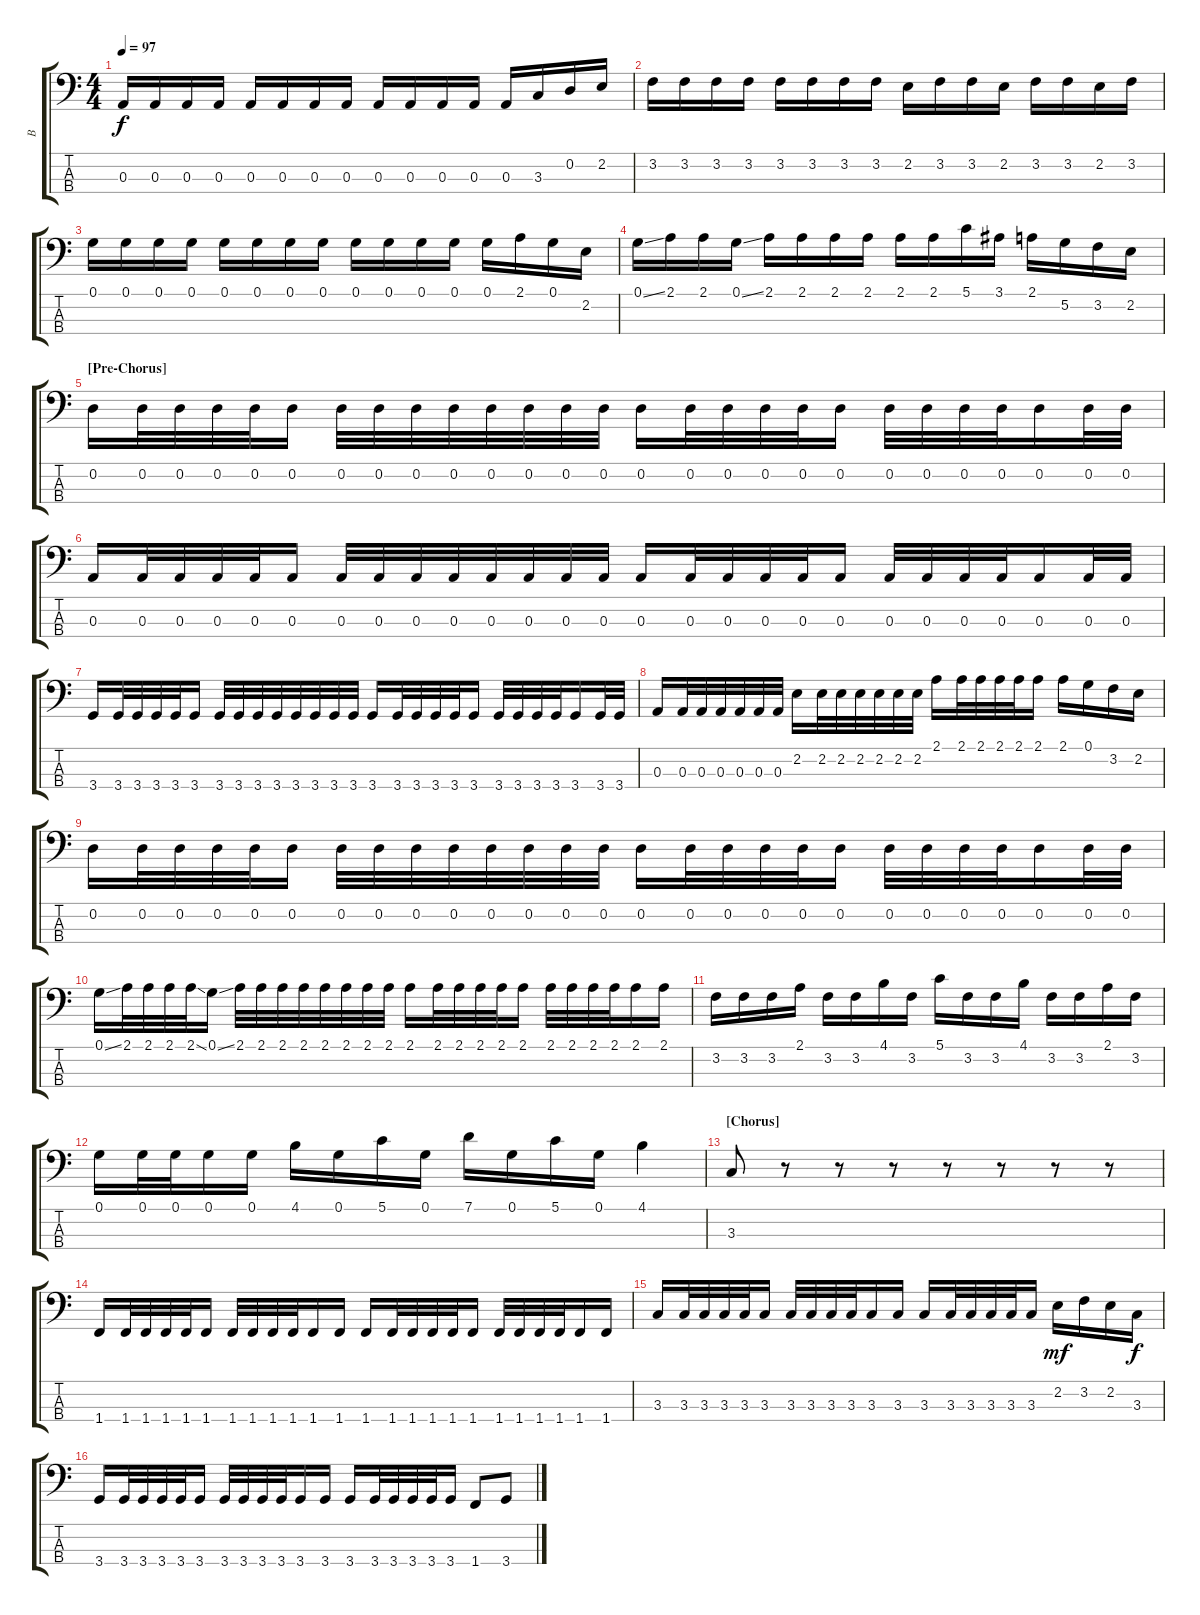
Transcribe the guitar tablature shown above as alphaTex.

\track ("B" "B") {instrument electricbasspick}
\staff {score tabs}
\tuning (G2 D2 A1 E1) {hide}
\ts (4 4)
\tempo 97
\clef f4
\ks c
0.3.16{dy f} 0.3.16 0.3.16 0.3.16 0.3.16 0.3.16 0.3.16 0.3.16 0.3.16 0.3.16 0.3.16 0.3.16 0.3.16 3.3.16 0.2.16 2.2.16 |
3.2.16 3.2.16 3.2.16 3.2.16 3.2.16 3.2.16 3.2.16 3.2.16 2.2.16 3.2.16 3.2.16 2.2.16 3.2.16 3.2.16 2.2.16 3.2.16 |
0.1.16 0.1.16 0.1.16 0.1.16 0.1.16 0.1.16 0.1.16 0.1.16 0.1.16 0.1.16 0.1.16 0.1.16 0.1.16 2.1.16 0.1.16 2.2.16 |
0.1{ss}.16 2.1.16 2.1.16 0.1{ss}.16 2.1.16 2.1.16 2.1.16 2.1.16 2.1.16 2.1.16 5.1.16 3.1.16 2.1.16 5.2.16 3.2.16 2.2.16 |
\section ("" "[Pre-Chorus]")
0.2.16 0.2.32 0.2.32 0.2.32 0.2.32 0.2.16 0.2.32 0.2.32 0.2.32 0.2.32 0.2.32 0.2.32 0.2.32 0.2.32 0.2.16 0.2.32 0.2.32 0.2.32 0.2.32 0.2.16 0.2.32 0.2.32 0.2.32 0.2.32 0.2.16 0.2.32 0.2.32 |
0.3.16 0.3.32 0.3.32 0.3.32 0.3.32 0.3.16 0.3.32 0.3.32 0.3.32 0.3.32 0.3.32 0.3.32 0.3.32 0.3.32 0.3.16 0.3.32 0.3.32 0.3.32 0.3.32 0.3.16 0.3.32 0.3.32 0.3.32 0.3.32 0.3.16 0.3.32 0.3.32 |
3.4.16 3.4.32 3.4.32 3.4.32 3.4.32 3.4.16 3.4.32 3.4.32 3.4.32 3.4.32 3.4.32 3.4.32 3.4.32 3.4.32 3.4.16 3.4.32 3.4.32 3.4.32 3.4.32 3.4.16 3.4.32 3.4.32 3.4.32 3.4.32 3.4.16 3.4.32 3.4.32 |
0.3.16 0.3.32 0.3.32 0.3.32 0.3.32 0.3.32 0.3.32 2.2.16 2.2.32 2.2.32 2.2.32 2.2.32 2.2.32 2.2.32 2.1.16 2.1.32 2.1.32 2.1.32 2.1.32 2.1.16 2.1.16 0.1.16 3.2.16 2.2.16 |
0.2.16 0.2.32 0.2.32 0.2.32 0.2.32 0.2.16 0.2.32 0.2.32 0.2.32 0.2.32 0.2.32 0.2.32 0.2.32 0.2.32 0.2.16 0.2.32 0.2.32 0.2.32 0.2.32 0.2.16 0.2.32 0.2.32 0.2.32 0.2.32 0.2.16 0.2.32 0.2.32 |
0.1{ss}.16 2.1.32 2.1.32 2.1.32 2.1{ss}.32 0.1{ss}.16 2.1.32 2.1.32 2.1.32 2.1.32 2.1.32 2.1.32 2.1.32 2.1.32 2.1.16 2.1.32 2.1.32 2.1.32 2.1.32 2.1.16 2.1.32 2.1.32 2.1.32 2.1.32 2.1.16 2.1.16 |
3.2.16 3.2.16 3.2.16 2.1.16 3.2.16 3.2.16 4.1.16 3.2.16 5.1.16 3.2.16 3.2.16 4.1.16 3.2.16 3.2.16 2.1.16 3.2.16 |
0.1.16 0.1.32 0.1.32 0.1.16 0.1.16 4.1.16 0.1.16 5.1.16 0.1.16 7.1.16 0.1.16 5.1.16 0.1.16 4.1.4 |
\section ("" "[Chorus]")
3.3.8 r.8 r.8 r.8 r.8 r.8 r.8 r.8 |
1.4.16 1.4.32 1.4.32 1.4.32 1.4.32 1.4.16 1.4.32 1.4.32 1.4.32 1.4.32 1.4.16 1.4.16 1.4.16 1.4.32 1.4.32 1.4.32 1.4.32 1.4.16 1.4.32 1.4.32 1.4.32 1.4.32 1.4.16 1.4.16 |
3.3.16 3.3.32 3.3.32 3.3.32 3.3.32 3.3.16 3.3.32 3.3.32 3.3.32 3.3.32 3.3.16 3.3.16 3.3.16 3.3.32 3.3.32 3.3.32 3.3.32 3.3.16 2.2.16{dy mf} 3.2.16 2.2.16 3.3.16{dy f} |
3.4.16 3.4.32 3.4.32 3.4.32 3.4.32 3.4.16 3.4.32 3.4.32 3.4.32 3.4.32 3.4.16 3.4.16 3.4.16 3.4.32 3.4.32 3.4.32 3.4.32 3.4.16 1.4.8 3.4.8
